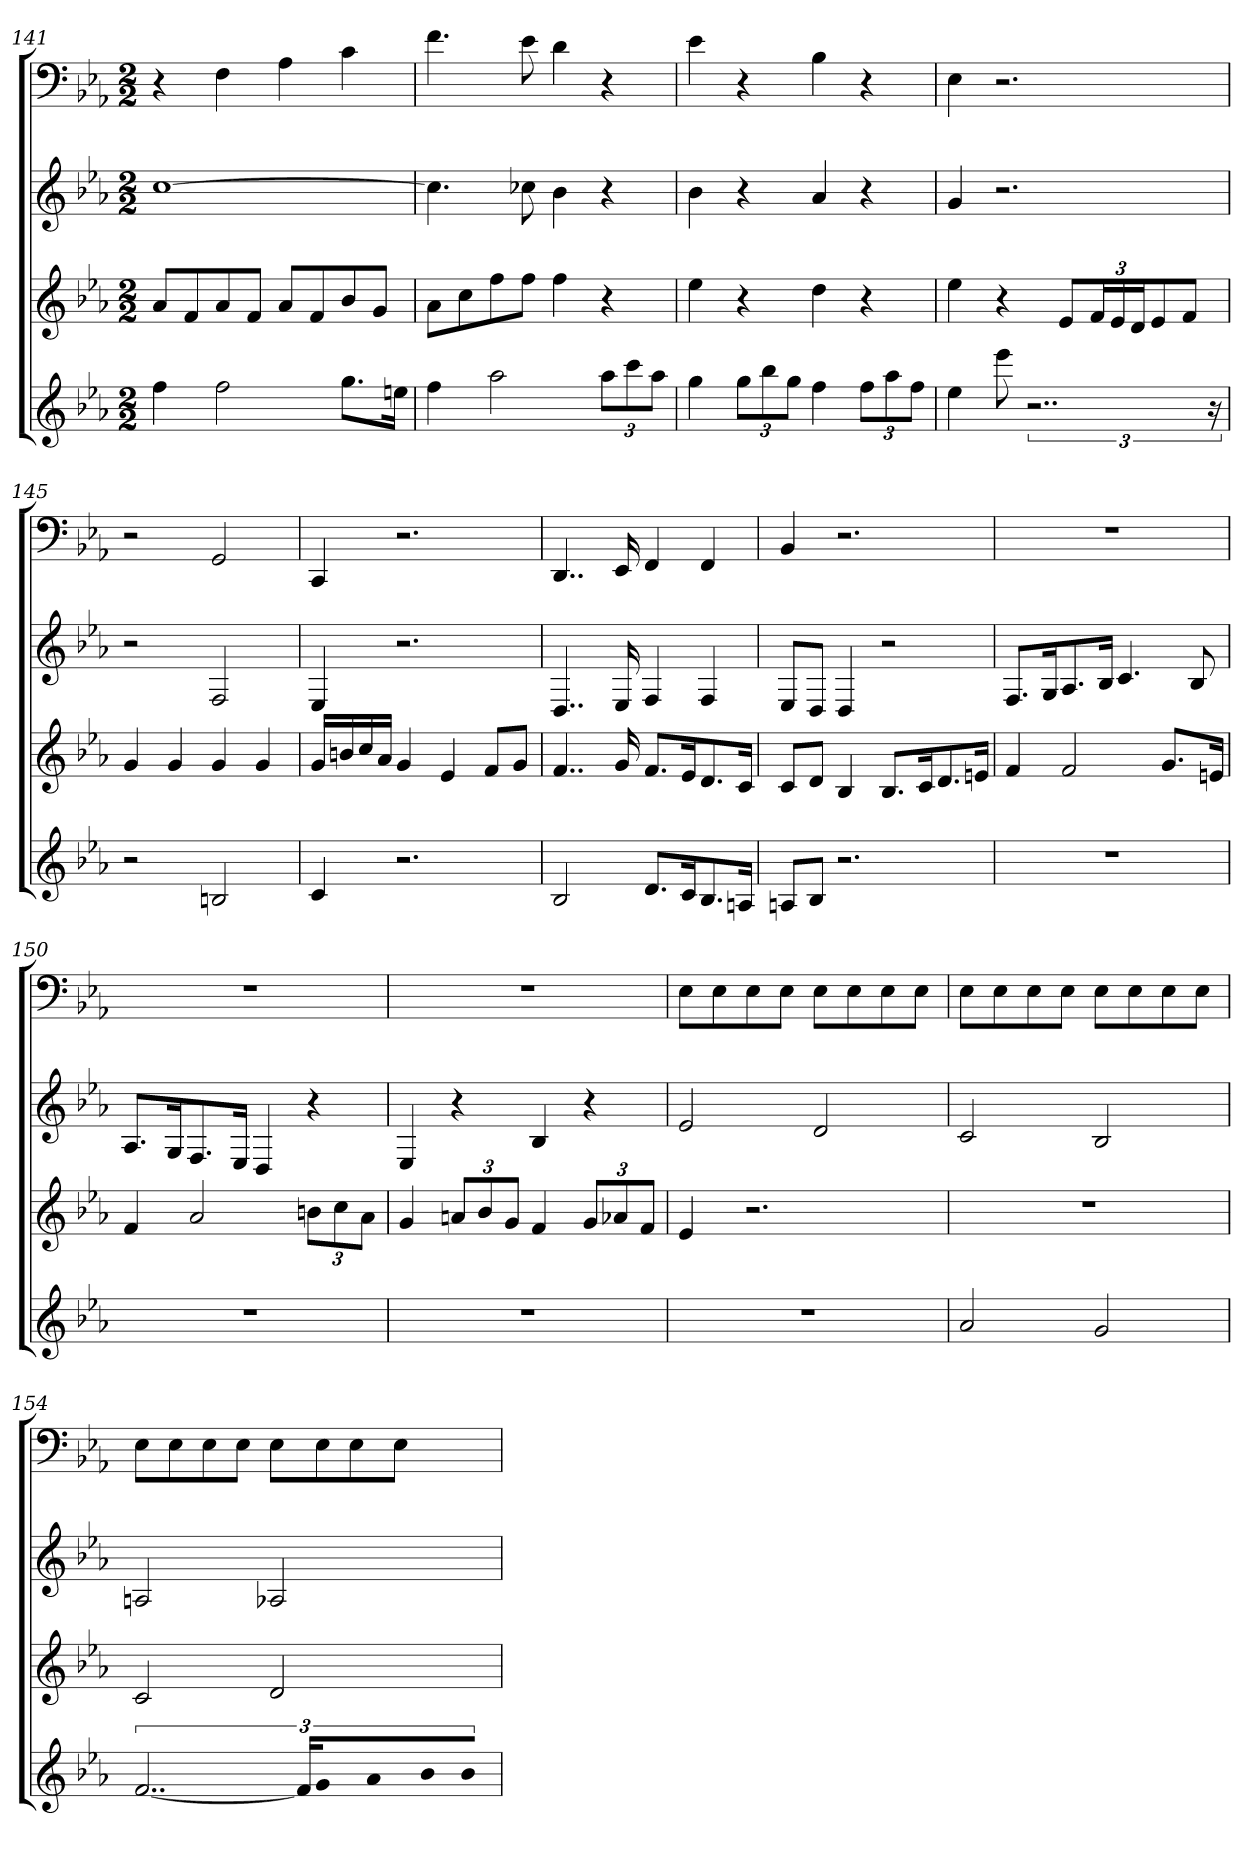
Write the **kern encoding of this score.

**kern	**kern	**kern	**kern
*part4	*part3	*part2	*part1
*staff4	*staff3	*staff2	*staff1
*k[b-e-a-]	*k[b-e-a-]	*k[b-e-a-]	*k[b-e-a-]
*E-:	*E-:	*E-:	*E-:
*M2/2	*M2/2	*M2/2	*M2/2
=141	=141	=141	=141
4ff	8a-L	[1cc	4r
.	8f	.	.
2ff	8a-	.	4F
.	8fJ	.	.
.	8a-L	.	4A-
.	8f	.	.
8.ggL	8b-	.	4c
.	8gJ	.	.
16eenJk	.	.	.
=142	=142	=142	=142
4ff	8a-L	4.cc]	4.f
.	8cc	.	.
2aa-	8ff	.	.
.	8ffJ	8cc-X	8e-
.	4ff	4b-	4d
12aa-L	4r	4r	4r
12ccc	.	.	.
12aa-J	.	.	.
=143	=143	=143	=143
4gg	4ee-	4b-	4e-
12ggL	4r	4r	4r
12bb-	.	.	.
12ggJ	.	.	.
4ff	4dd	4a-	4B-
12ffL	4r	4r	4r
12aa-	.	.	.
12ffJ	.	.	.
=144	=144	=144	=144
4ee-	4ee-	4g	4E-
8eee-	4r	2.r	2.r
3..r	.	.	.
.	8e-L	.	.
.	24fL	.	.
.	24e-	.	.
.	24dJ	.	.
.	8e-	.	.
.	8fJ	.	.
24r	.	.	.
=145	=145	=145	=145
2r	4g	2r	2r
.	4g	.	.
2Bn	4g	2F	2GG
.	4g	.	.
=146	=146	=146	=146
4c	16gLL	4E-	4CC
.	16bn	.	.
.	16cc	.	.
.	16a-JJ	.	.
2.r	4g	2.r	2.r
.	4e-	.	.
.	8fL	.	.
.	8gJ	.	.
=147	=147	=147	=147
2B-	4..f	4..D	4..DD
.	16g	16E-	16EE-
8.dL	8.fL	4F	4FF
16cK	16e-K	.	.
8.B-	8.d	4F	4FF
16AnJk	16cJk	.	.
=148	=148	=148	=148
8AnL	8cL	8E-L	4BB-
8B-J	8dJ	8DJ	.
2.r	4B-	4D	2.r
.	8.B-L	2r	.
.	16cK	.	.
.	8.d	.	.
.	16enJk	.	.
=149	=149	=149	=149
1r	4f	8.FL	1r
.	.	16GK	.
.	2f	8.A-	.
.	.	16B-Jk	.
.	.	4.c	.
.	8.gL	.	.
.	.	8B-	.
.	16enJk	.	.
=150	=150	=150	=150
1r	4f	8.A-L	1r
.	.	16GK	.
.	2a-	8.F	.
.	.	16E-Jk	.
.	.	4D	.
.	12bnL	4r	.
.	12cc	.	.
.	12a-J	.	.
=151	=151	=151	=151
1r	4g	4E-	1r
.	12anL	4r	.
.	12b-	.	.
.	12gJ	.	.
.	4f	4B-	.
.	12gL	4r	.
.	12a-X	.	.
.	12fJ	.	.
=152	=152	=152	=152
1r	4e-	2e-	8E-L
.	.	.	8E-
.	2.r	.	8E-
.	.	.	8E-J
.	.	2d	8E-L
.	.	.	8E-
.	.	.	8E-
.	.	.	8E-J
=153	=153	=153	=153
2a-	1r	2c	8E-L
.	.	.	8E-
.	.	.	8E-
.	.	.	8E-J
2g	.	2B-	8E-L
.	.	.	8E-
.	.	.	8E-
.	.	.	8E-J
=154	=154	=154	=154
[3..f	2c	2An	8E-L
.	.	.	8E-
.	.	.	8E-
.	.	.	8E-J
.	2d	2A-X	8E-L
24fLL]	.	.	.
16g	.	.	8E-
16a-J	.	.	.
8b-	.	.	8E-
8b-J	.	.	8E-J
=	=	=	=
*-	*-	*-	*-
